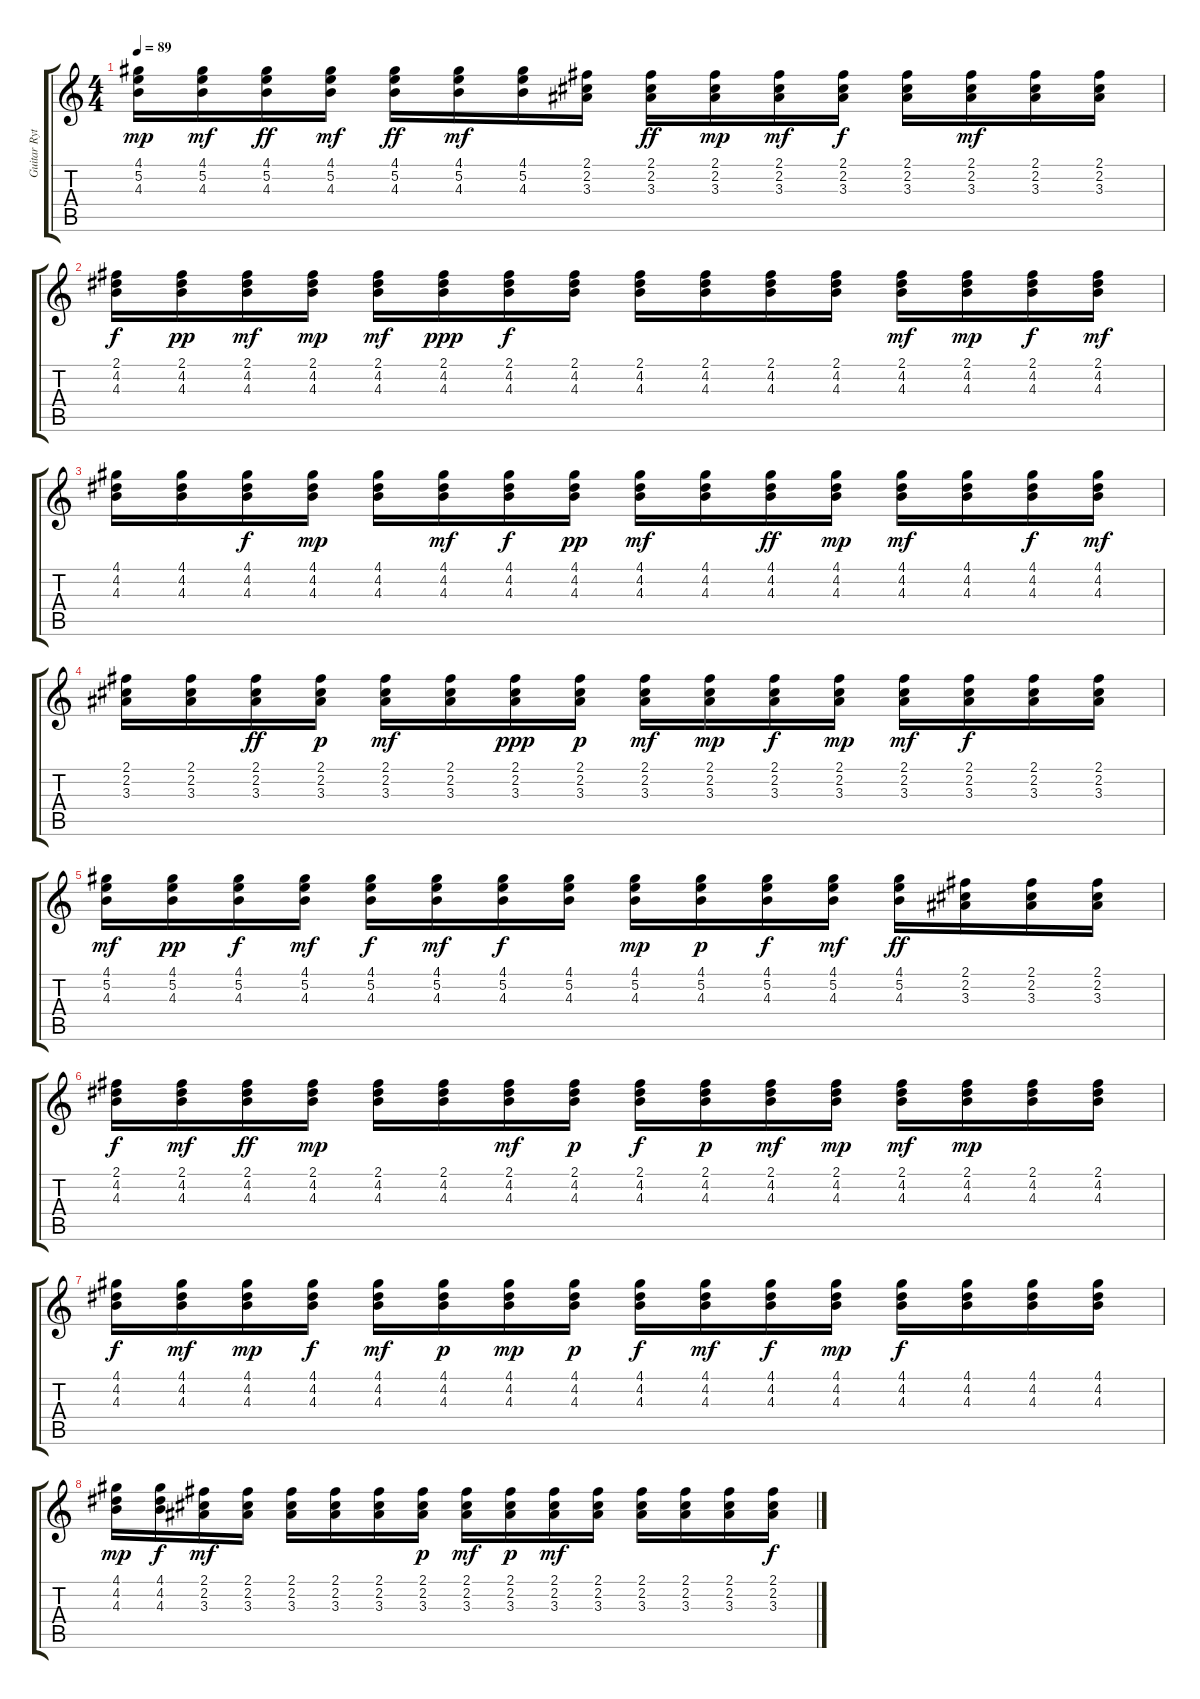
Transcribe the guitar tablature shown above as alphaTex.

\track ("Guitar Rythym" "Guitar Ryt") {instrument acousticguitarsteel}
\staff {score tabs}
\tuning (E4 B3 G3 D3 A2 E2) {hide}
\ts (4 4)
\tempo 89
\clef g2
\ks c
(4.1 5.2 4.3).16{dy mp} (4.1 5.2 4.3).16{dy mf} (4.1 5.2 4.3).16{dy ff} (4.1 5.2 4.3).16{dy mf} (4.1 5.2 4.3).16{dy ff} (4.1 5.2 4.3).16{dy mf} (4.1 5.2 4.3).16 (2.1 2.2 3.3).16 (2.1 2.2 3.3).16{dy ff} (2.1 2.2 3.3).16{dy mp} (2.1 2.2 3.3).16{dy mf} (2.1 2.2 3.3).16{dy f} (2.1 2.2 3.3).16 (2.1 2.2 3.3).16{dy mf} (2.1 2.2 3.3).16 (2.1 2.2 3.3).16 |
(2.1 4.2 4.3).16{dy f} (2.1 4.2 4.3).16{dy pp} (2.1 4.2 4.3).16{dy mf} (2.1 4.2 4.3).16{dy mp} (2.1 4.2 4.3).16{dy mf} (2.1 4.2 4.3).16{dy ppp} (2.1 4.2 4.3).16{dy f} (2.1 4.2 4.3).16 (2.1 4.2 4.3).16 (2.1 4.2 4.3).16 (2.1 4.2 4.3).16 (2.1 4.2 4.3).16 (2.1 4.2 4.3).16{dy mf} (2.1 4.2 4.3).16{dy mp} (2.1 4.2 4.3).16{dy f} (2.1 4.2 4.3).16{dy mf} |
(4.1 4.2 4.3).16 (4.1 4.2 4.3).16 (4.1 4.2 4.3).16{dy f} (4.1 4.2 4.3).16{dy mp} (4.1 4.2 4.3).16 (4.1 4.2 4.3).16{dy mf} (4.1 4.2 4.3).16{dy f} (4.1 4.2 4.3).16{dy pp} (4.1 4.2 4.3).16{dy mf} (4.1 4.2 4.3).16 (4.1 4.2 4.3).16{dy ff} (4.1 4.2 4.3).16{dy mp} (4.1 4.2 4.3).16{dy mf} (4.1 4.2 4.3).16 (4.1 4.2 4.3).16{dy f} (4.1 4.2 4.3).16{dy mf} |
(2.1 2.2 3.3).16 (2.1 2.2 3.3).16 (2.1 2.2 3.3).16{dy ff} (2.1 2.2 3.3).16{dy p} (2.1 2.2 3.3).16{dy mf} (2.1 2.2 3.3).16 (2.1 2.2 3.3).16{dy ppp} (2.1 2.2 3.3).16{dy p} (2.1 2.2 3.3).16{dy mf} (2.1 2.2 3.3).16{dy mp} (2.1 2.2 3.3).16{dy f} (2.1 2.2 3.3).16{dy mp} (2.1 2.2 3.3).16{dy mf} (2.1 2.2 3.3).16{dy f} (2.1 2.2 3.3).16 (2.1 2.2 3.3).16 |
(4.1 5.2 4.3).16{dy mf} (4.1 5.2 4.3).16{dy pp} (4.1 5.2 4.3).16{dy f} (4.1 5.2 4.3).16{dy mf} (4.1 5.2 4.3).16{dy f} (4.1 5.2 4.3).16{dy mf} (4.1 5.2 4.3).16{dy f} (4.1 5.2 4.3).16 (4.1 5.2 4.3).16{dy mp} (4.1 5.2 4.3).16{dy p} (4.1 5.2 4.3).16{dy f} (4.1 5.2 4.3).16{dy mf} (4.1 5.2 4.3).16{dy ff} (2.1 2.2 3.3).16 (2.1 2.2 3.3).16 (2.1 2.2 3.3).16 |
(2.1 4.2 4.3).16{dy f} (2.1 4.2 4.3).16{dy mf} (2.1 4.2 4.3).16{dy ff} (2.1 4.2 4.3).16{dy mp} (2.1 4.2 4.3).16 (2.1 4.2 4.3).16 (2.1 4.2 4.3).16{dy mf} (2.1 4.2 4.3).16{dy p} (2.1 4.2 4.3).16{dy f} (2.1 4.2 4.3).16{dy p} (2.1 4.2 4.3).16{dy mf} (2.1 4.2 4.3).16{dy mp} (2.1 4.2 4.3).16{dy mf} (2.1 4.2 4.3).16{dy mp} (2.1 4.2 4.3).16 (2.1 4.2 4.3).16 |
(4.1 4.2 4.3).16{dy f} (4.1 4.2 4.3).16{dy mf} (4.1 4.2 4.3).16{dy mp} (4.1 4.2 4.3).16{dy f} (4.1 4.2 4.3).16{dy mf} (4.1 4.2 4.3).16{dy p} (4.1 4.2 4.3).16{dy mp} (4.1 4.2 4.3).16{dy p} (4.1 4.2 4.3).16{dy f} (4.1 4.2 4.3).16{dy mf} (4.1 4.2 4.3).16{dy f} (4.1 4.2 4.3).16{dy mp} (4.1 4.2 4.3).16{dy f} (4.1 4.2 4.3).16 (4.1 4.2 4.3).16 (4.1 4.2 4.3).16 |
(4.1 4.2 4.3).16{dy mp} (4.1 4.2 4.3).16{dy f} (2.1 2.2 3.3).16{dy mf} (2.1 2.2 3.3).16 (2.1 2.2 3.3).16 (2.1 2.2 3.3).16 (2.1 2.2 3.3).16 (2.1 2.2 3.3).16{dy p} (2.1 2.2 3.3).16{dy mf} (2.1 2.2 3.3).16{dy p} (2.1 2.2 3.3).16{dy mf} (2.1 2.2 3.3).16 (2.1 2.2 3.3).16 (2.1 2.2 3.3).16 (2.1 2.2 3.3).16 (2.1 2.2 3.3).16{dy f}
